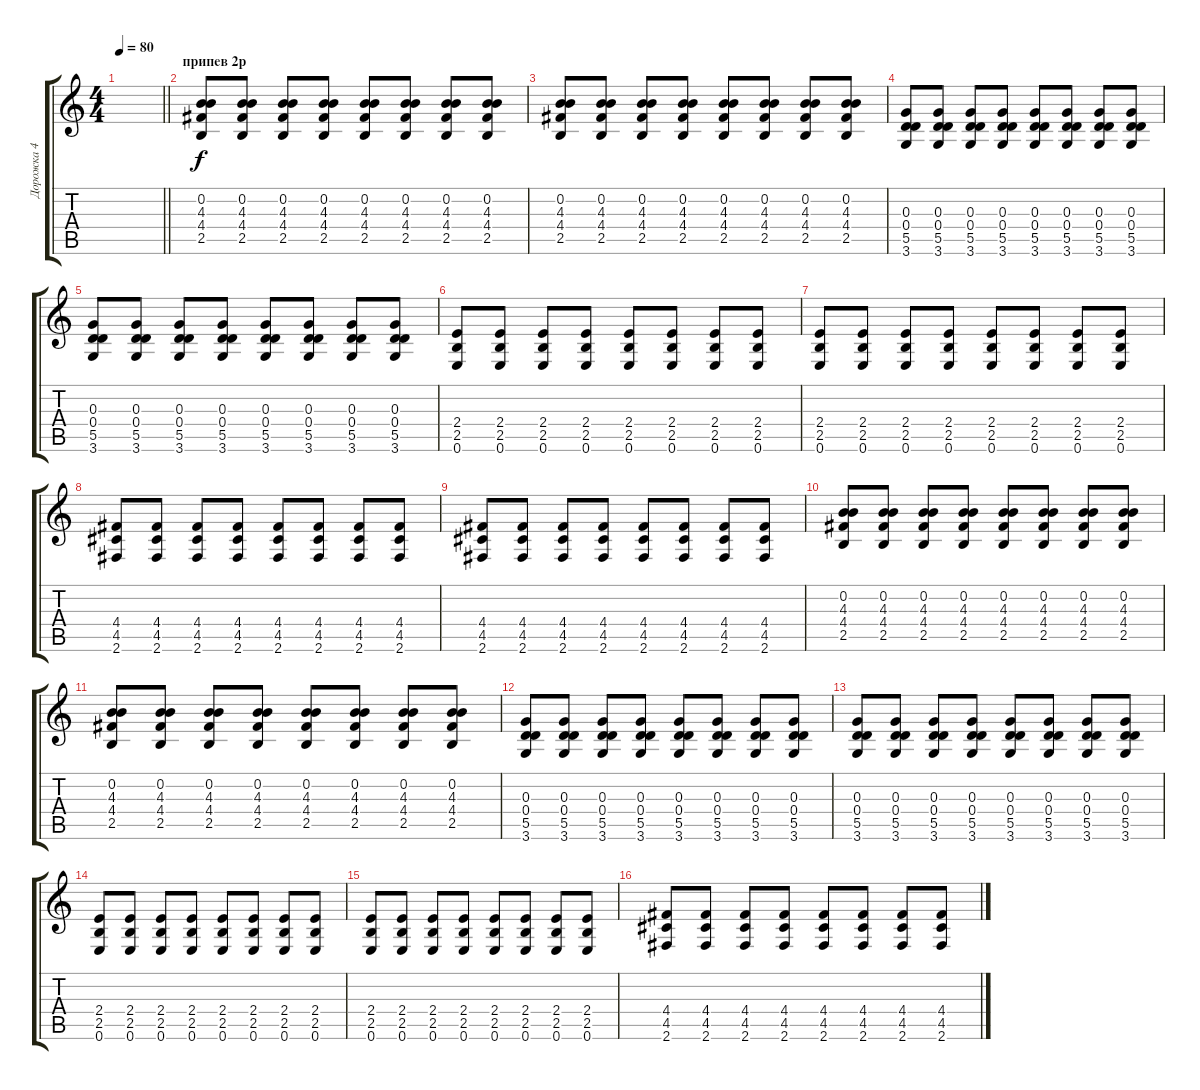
\track ("Дорожка 4" "Дорожка 4") {instrument overdrivenguitar}
\staff {score tabs}
\tuning (E4 B3 G3 D3 A2 E2) {hide}
\ts (4 4)
\tempo 80
\clef g2
\barLineRight lightlight
\ks c
|
\section ("" "припев 2р")
(0.2 4.3 4.4 2.5).8 (0.2 4.3 4.4 2.5).8 (0.2 4.3 4.4 2.5).8 (0.2 4.3 4.4 2.5).8 (0.2 4.3 4.4 2.5).8 (0.2 4.3 4.4 2.5).8 (0.2 4.3 4.4 2.5).8 (0.2 4.3 4.4 2.5).8 |
(0.2 4.3 4.4 2.5).8 (0.2 4.3 4.4 2.5).8 (0.2 4.3 4.4 2.5).8 (0.2 4.3 4.4 2.5).8 (0.2 4.3 4.4 2.5).8 (0.2 4.3 4.4 2.5).8 (0.2 4.3 4.4 2.5).8 (0.2 4.3 4.4 2.5).8 |
(0.3 0.4 5.5 3.6).8 (0.3 0.4 5.5 3.6).8 (0.3 0.4 5.5 3.6).8 (0.3 0.4 5.5 3.6).8 (0.3 0.4 5.5 3.6).8 (0.3 0.4 5.5 3.6).8 (0.3 0.4 5.5 3.6).8 (0.3 0.4 5.5 3.6).8 |
(0.3 0.4 5.5 3.6).8 (0.3 0.4 5.5 3.6).8 (0.3 0.4 5.5 3.6).8 (0.3 0.4 5.5 3.6).8 (0.3 0.4 5.5 3.6).8 (0.3 0.4 5.5 3.6).8 (0.3 0.4 5.5 3.6).8 (0.3 0.4 5.5 3.6).8 |
(2.4 2.5 0.6).8 (2.4 2.5 0.6).8 (2.4 2.5 0.6).8 (2.4 2.5 0.6).8 (2.4 2.5 0.6).8 (2.4 2.5 0.6).8 (2.4 2.5 0.6).8 (2.4 2.5 0.6).8 |
(2.4 2.5 0.6).8 (2.4 2.5 0.6).8 (2.4 2.5 0.6).8 (2.4 2.5 0.6).8 (2.4 2.5 0.6).8 (2.4 2.5 0.6).8 (2.4 2.5 0.6).8 (2.4 2.5 0.6).8 |
(4.4 4.5 2.6).8 (4.4 4.5 2.6).8 (4.4 4.5 2.6).8 (4.4 4.5 2.6).8 (4.4 4.5 2.6).8 (4.4 4.5 2.6).8 (4.4 4.5 2.6).8 (4.4 4.5 2.6).8 |
(4.4 4.5 2.6).8 (4.4 4.5 2.6).8 (4.4 4.5 2.6).8 (4.4 4.5 2.6).8 (4.4 4.5 2.6).8 (4.4 4.5 2.6).8 (4.4 4.5 2.6).8 (4.4 4.5 2.6).8 |
(0.2 4.3 4.4 2.5).8 (0.2 4.3 4.4 2.5).8 (0.2 4.3 4.4 2.5).8 (0.2 4.3 4.4 2.5).8 (0.2 4.3 4.4 2.5).8 (0.2 4.3 4.4 2.5).8 (0.2 4.3 4.4 2.5).8 (0.2 4.3 4.4 2.5).8 |
(0.2 4.3 4.4 2.5).8 (0.2 4.3 4.4 2.5).8 (0.2 4.3 4.4 2.5).8 (0.2 4.3 4.4 2.5).8 (0.2 4.3 4.4 2.5).8 (0.2 4.3 4.4 2.5).8 (0.2 4.3 4.4 2.5).8 (0.2 4.3 4.4 2.5).8 |
(0.3 0.4 5.5 3.6).8 (0.3 0.4 5.5 3.6).8 (0.3 0.4 5.5 3.6).8 (0.3 0.4 5.5 3.6).8 (0.3 0.4 5.5 3.6).8 (0.3 0.4 5.5 3.6).8 (0.3 0.4 5.5 3.6).8 (0.3 0.4 5.5 3.6).8 |
(0.3 0.4 5.5 3.6).8 (0.3 0.4 5.5 3.6).8 (0.3 0.4 5.5 3.6).8 (0.3 0.4 5.5 3.6).8 (0.3 0.4 5.5 3.6).8 (0.3 0.4 5.5 3.6).8 (0.3 0.4 5.5 3.6).8 (0.3 0.4 5.5 3.6).8 |
(2.4 2.5 0.6).8 (2.4 2.5 0.6).8 (2.4 2.5 0.6).8 (2.4 2.5 0.6).8 (2.4 2.5 0.6).8 (2.4 2.5 0.6).8 (2.4 2.5 0.6).8 (2.4 2.5 0.6).8 |
(2.4 2.5 0.6).8 (2.4 2.5 0.6).8 (2.4 2.5 0.6).8 (2.4 2.5 0.6).8 (2.4 2.5 0.6).8 (2.4 2.5 0.6).8 (2.4 2.5 0.6).8 (2.4 2.5 0.6).8 |
(4.4 4.5 2.6).8 (4.4 4.5 2.6).8 (4.4 4.5 2.6).8 (4.4 4.5 2.6).8 (4.4 4.5 2.6).8 (4.4 4.5 2.6).8 (4.4 4.5 2.6).8 (4.4 4.5 2.6).8
